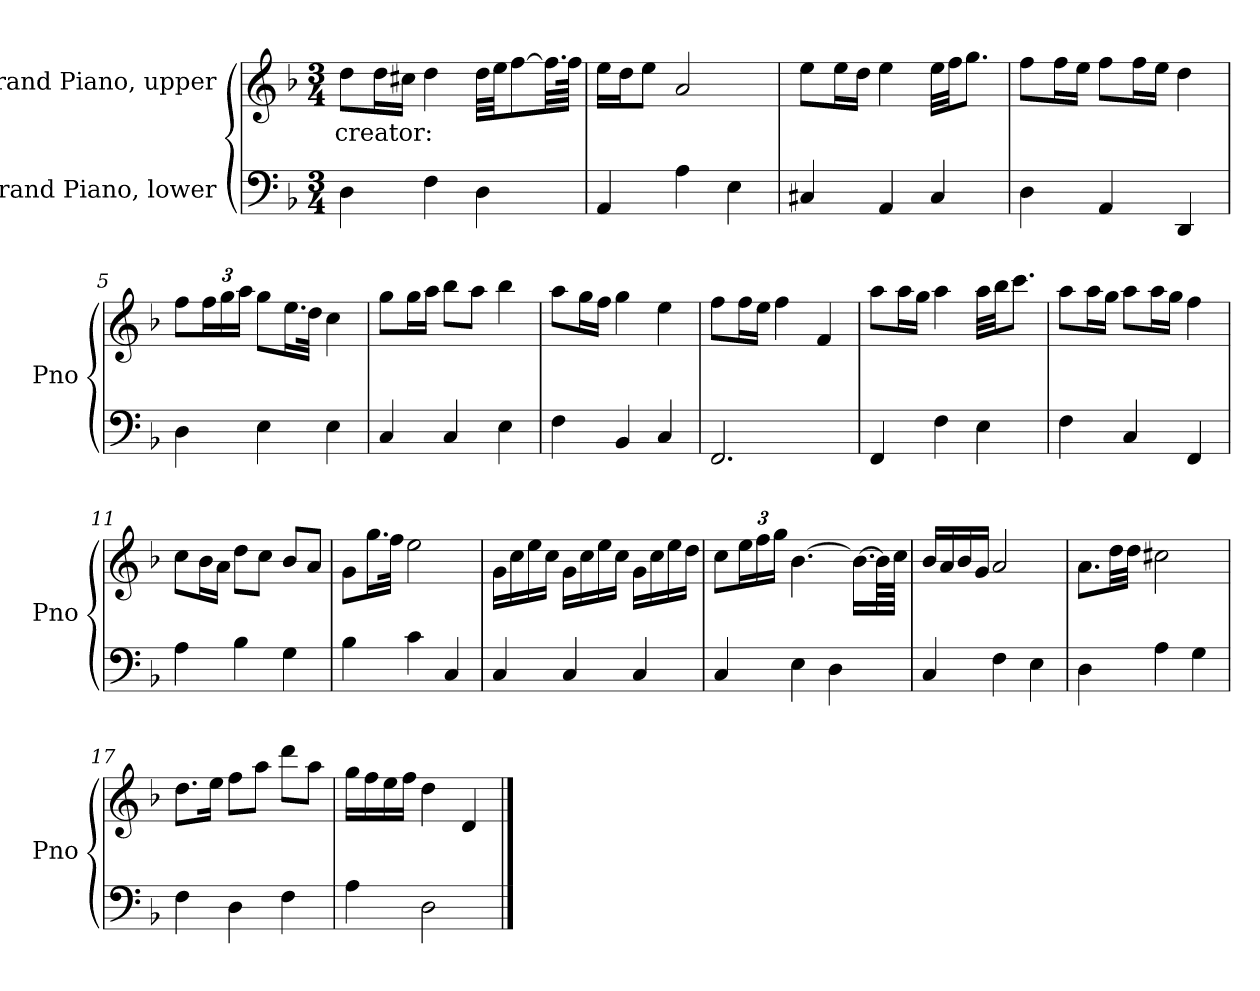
**kern	**kern	**text
*part2	*part1	*part1
*staff2	*staff1	*staff1
*I"Grand Piano, lower	*I"Grand Piano, upper	*
*I'Pno	*I'Pno	*
*clefF4	*clefG2	*
*k[b-]	*k[b-]	*
*M3/4	*M3/4	*
*MM72	*MM72	*
=1	=1	=1
!	!	!LO:LY:b
4D\	8dd\L	creator:
.	16dd\L	.
.	16cc#X\JJ	.
4F\	4dd\	.
4D\	32dd\LLL	.
.	32ee\JJ	.
.	[8ff\	.
.	32.ff\LL]	.
.	64ff\JJJk	.
=2	=2	=2
4AA/	16ee\LL	.
.	16dd\J	.
.	8ee\J	.
4A\	2a/	.
4E\	.	.
=3	=3	=3
4C#X/	8ee\L	.
.	16ee\L	.
.	16dd\JJ	.
4AA/	4ee\	.
4C#/	32ee\LLL	.
.	32ff\JJ	.
.	8.gg\J	.
=4	=4	=4
4D\	8ff\L	.
.	16ff\L	.
.	16ee\JJ	.
4AA/	8ff\L	.
.	16ff\L	.
.	16ee\JJ	.
4DD/	4dd\	.
!!LO:LB:g=z
=5	=5	=5
4D\	8ff\L	.
*	*Xbrackettup	*
.	24ff\L	.
.	24gg\	.
.	24aa\JJ	.
4E\	8gg\L	.
.	16.ee\L	.
.	32dd\JJk	.
4E\	4cc\	.
=6	=6	=6
4C/	8gg\L	.
.	16gg\L	.
.	16aa\JJ	.
4C/	8bb-\L	.
.	8aa\J	.
4E\	4bb-\	.
=7	=7	=7
4F\	8aa\L	.
.	16gg\L	.
.	16ff\JJ	.
4BB-/	4gg\	.
4C/	4ee\	.
=8	=8	=8
2.FF/	8ff\L	.
.	16ff\L	.
.	16ee\JJ	.
.	4ff\	.
.	4f/	.
=9	=9	=9
4FF/	8aa\L	.
.	16aa\L	.
.	16gg\JJ	.
4F\	4aa\	.
4E\	32aa\LLL	.
.	32bb-\JJ	.
.	8.ccc\J	.
=10	=10	=10
4F\	8aa\L	.
.	16aa\L	.
.	16gg\JJ	.
4C/	8aa\L	.
.	16aa\L	.
.	16gg\JJ	.
4FF/	4ff\	.
!!LO:LB:g=z
=11	=11	=11
4A\	8cc\L	.
.	16b-\L	.
.	16a\JJ	.
4B-\	8dd\L	.
.	8cc\J	.
4G\	8b-/L	.
.	8a/J	.
=12	=12	=12
4B-\	8g\L	.
.	16.gg\L	.
.	32ff\JJk	.
4c\	2ee\	.
4C/	.	.
=13	=13	=13
4C/	16g\LL	.
.	16cc\	.
.	16ee\	.
.	16cc\JJ	.
4C/	16g\LL	.
.	16cc\	.
.	16ee\	.
.	16cc\JJ	.
4C/	16g\LL	.
.	16cc\	.
.	16ee\	.
.	16dd\JJ	.
=14	=14	=14
4C/	8cc\L	.
.	24ee\L	.
.	24ff\	.
.	24gg\JJ	.
4E\	[4.b-\	.
4D\	.	.
.	16.b-\LL_	.
.	64b-\LL]	.
.	64cc\JJJJ	.
=15	=15	=15
4C/	16b-/LL	.
.	16a/	.
.	16b-/	.
.	16g/JJ	.
4F\	2a/	.
4E\	.	.
=16	=16	=16
4D\	8.a\L	.
.	32dd\LL	.
.	32dd\JJJ	.
4A\	2cc#X\	.
4G\	.	.
!!LO:LB:g=z
=17	=17	=17
4F\	8.dd\L	.
.	16ee\Jk	.
4D\	8ff\L	.
.	8aa\J	.
4F\	8ddd\L	.
.	8aa\J	.
=18	=18	=18
4A\	16gg\LL	.
.	16ff\	.
.	16ee\	.
.	16ff\JJ	.
2D\	4dd\	.
.	4d/	.
==	==	==
*-	*-	*-
